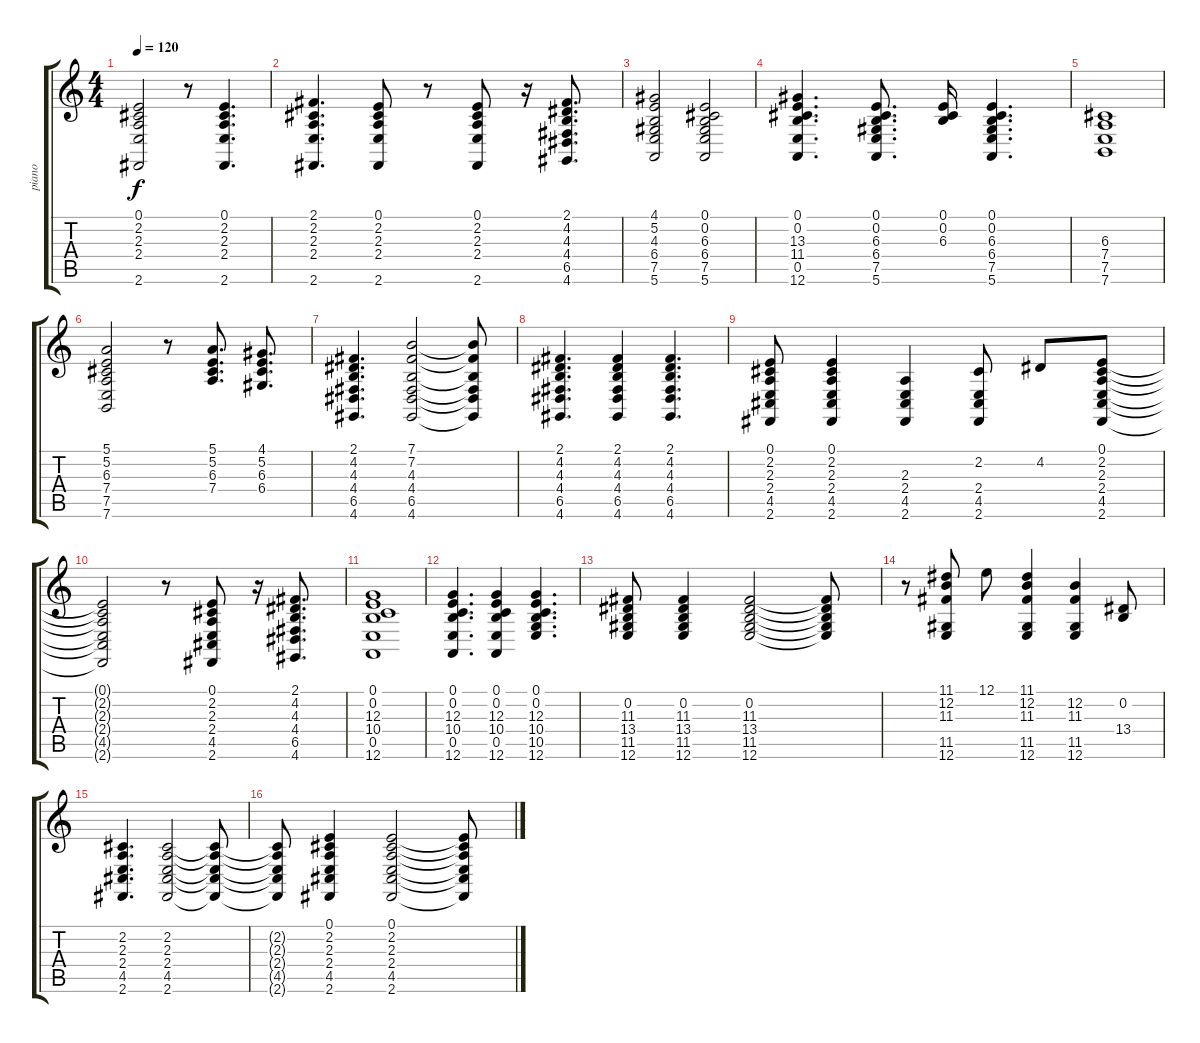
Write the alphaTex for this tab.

\track ("piano" "piano") {instrument brightacousticpiano}
\staff {score tabs}
\tuning (E4 B3 G3 D3 A2 E2) {hide}
\ts (4 4)
\tempo 120
\clef g2
\ks c
(0.1 2.2 2.3 2.4 2.6).2{dy f} r.8 (0.1 2.2 2.3 2.4 2.6).4{d} |
(2.1 2.2 2.3 2.4 2.6).4{d} (0.1 2.2 2.3 2.4 2.6).8 r.8 (0.1 2.2 2.3 2.4 2.6).8 r.16 (2.1 4.2 4.3 4.4 6.5 4.6).8{d} |
(4.1 5.2 4.3 6.4 7.5 5.6).2 (0.1 0.2 6.3 6.4 7.5 5.6).2 |
(0.1 0.2 13.3 11.4 0.5 12.6).4{d} (0.1 0.2 6.3 6.4 7.5 5.6).8{d} (0.1 0.2 6.3).16 (0.1 0.2 6.3 6.4 7.5 5.6).4{d} |
(6.3 7.4 7.5 7.6).1 |
(5.1 5.2 6.3 7.4 7.5 7.6).2 r.8 (5.1 5.2 6.3 7.4).8{d} (4.1 5.2 6.3 6.4).8{d} |
(2.1 4.2 4.3 4.4 6.5 4.6).4{d} (7.1 7.2 4.3 4.4 6.5 4.6).2 (7.1{t} 7.2{t} 4.3{t} 4.4{t} 6.5{t} 4.6{t}).8 |
(2.1 4.2 4.3 4.4 6.5 4.6).4{d} (2.1 4.2 4.3 4.4 6.5 4.6).4 (2.1 4.2 4.3 4.4 6.5 4.6).4{d} |
(0.1 2.2 2.3 2.4 4.5 2.6).8 (0.1 2.2 2.3 2.4 4.5 2.6).4 (2.3 2.4 4.5 2.6).4 (2.2 2.4 4.5 2.6).8 4.2.8 (0.1 2.2 2.3 2.4 4.5 2.6).8 |
(0.1{t} 2.2{t} 2.3{t} 2.4{t} 4.5{t} 2.6{t}).2 r.8 (0.1 2.2 2.3 2.4 4.5 2.6).8 r.16 (2.1 4.2 4.3 4.4 6.5 4.6).8{d} |
(0.1 0.2 12.3 10.4 0.5 12.6).1 |
(0.1 0.2 12.3 10.4 0.5 12.6).4{d} (0.1 0.2 12.3 10.4 0.5 12.6).4 (0.1 0.2 12.3 10.4 10.5 12.6).4{d} |
(0.2 11.3 13.4 11.5 12.6).8 (0.2 11.3 13.4 11.5 12.6).4 (0.2 11.3 13.4 11.5 12.6).2 (0.2{t} 11.3{t} 13.4{t} 11.5{t} 12.6{t}).8 |
r.8 (11.1 12.2 11.3 11.5 12.6).8 12.1.8 (11.1 12.2 11.3 11.5 12.6).4 (12.2 11.3 11.5 12.6).4 (0.2 13.4).8 |
(2.2 2.3 2.4 4.5 2.6).4{d} (2.2 2.3 2.4 4.5 2.6).2 (2.2{t} 2.3{t} 2.4{t} 4.5{t} 2.6{t}).8 |
(2.2{t} 2.3{t} 2.4{t} 4.5{t} 2.6{t}).8 (0.1 2.2 2.3 2.4 4.5 2.6).4 (0.1 2.2 2.3 2.4 4.5 2.6).2 (0.1{t} 2.2{t} 2.3{t} 2.4{t} 4.5{t} 2.6{t}).8
